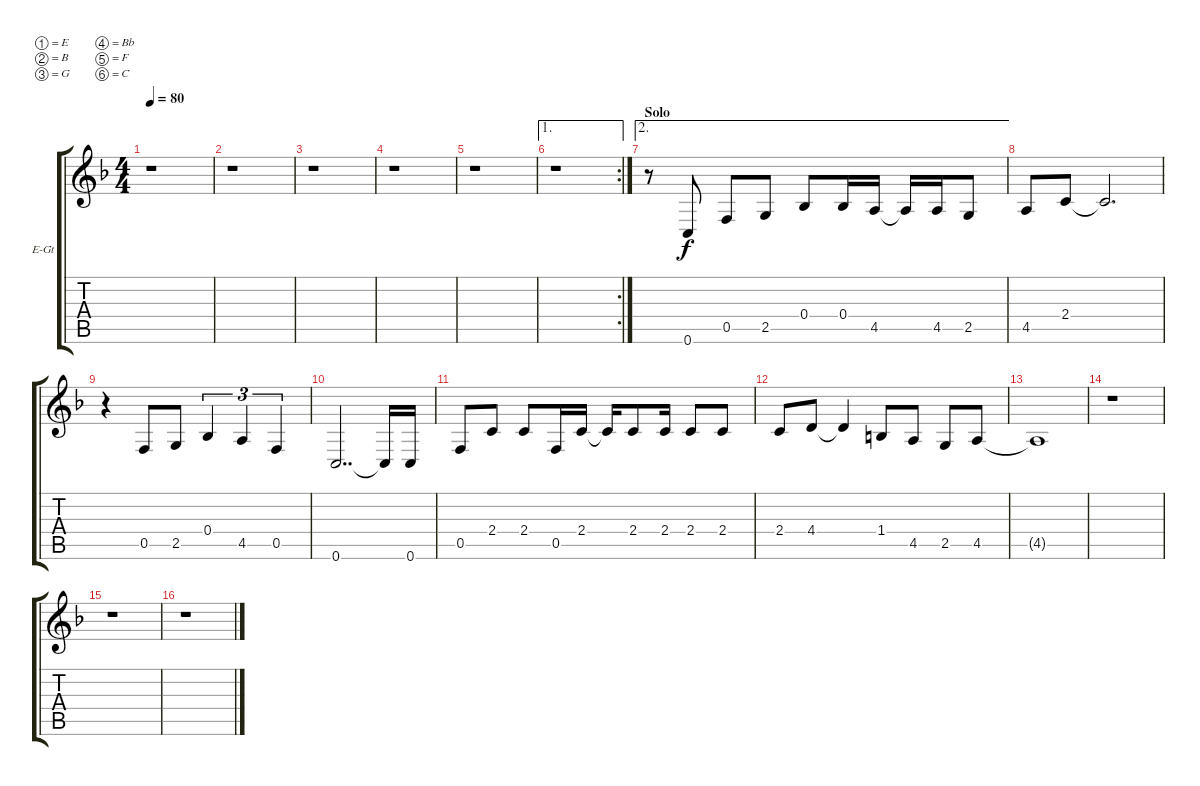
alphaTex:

\defaultSystemsLayout 4
\bracketExtendMode groupsimilarinstruments
\firstSystemTrackNameOrientation horizontal
\otherSystemsTrackNameOrientation horizontal
\track ("Baritone Electric Guitar" "E-Gt") {instrument electricguitarclean}
\staff {score tabs}
\tuning (E4 B3 G3 Bb2 F2 C2)
\ts (4 4)
\tempo 80
\clef g2
\ks f
r.1{dy f} |
r.1 |
r.1 |
r.1 |
r.1 |
\ae 1
\rc 2
r.1 |
\ae 2
\section ("" "Solo")
r.8 0.6.8 0.5.8 2.5.8 0.4.8 0.4.16 4.5.16 4.5{t}.16 4.5.16 2.5.8 |
4.5.8 2.4.8 2.4{t}.2{d} |
r.4 0.5.8 2.5.8 0.4.4{tu (3 2)} 4.5.4{tu (3 2)} 0.5.4{tu (3 2)} |
0.6.2{dd} 0.6{t}.16 0.6.16 |
0.5.8 2.4.8 2.4.8 0.5.16 2.4.16 2.4{t}.16 2.4.8 2.4.16 2.4.8 2.4.8 |
2.4.8 4.4.8 4.4{t}.4 1.4.8 4.5.8 2.5.8 4.5.8 |
4.5{t}.1 |
r.1 |
r.1 |
r.1
